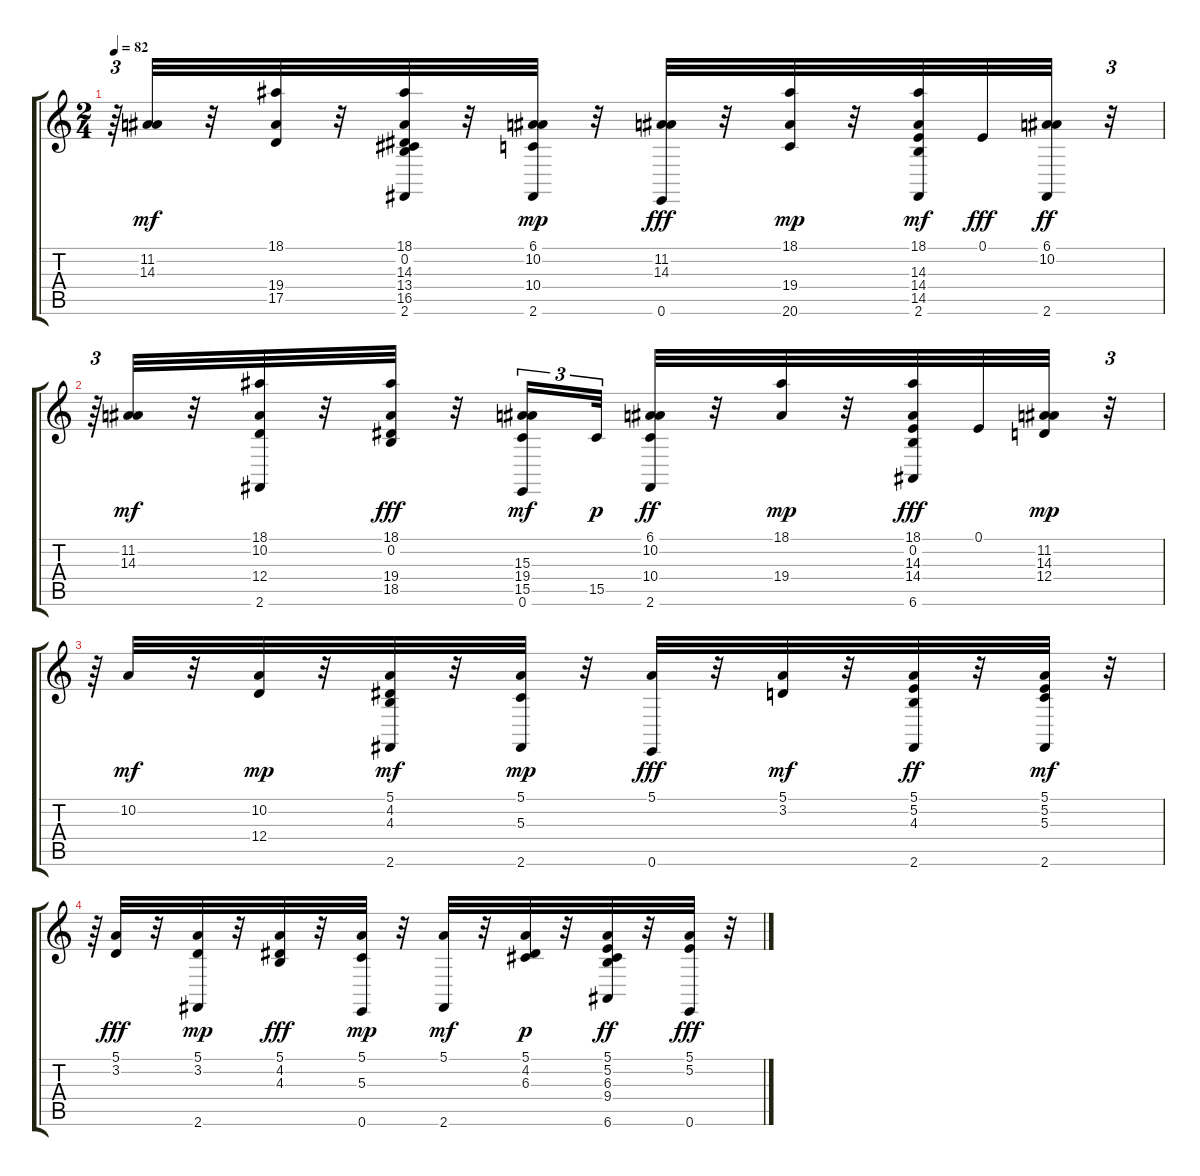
\track "" {instrument acousticgrandpiano}
\staff {score tabs}
\tuning (E4 B3 G3 D3 A2 E2) {hide}
\ts (2 4)
\tempo 82
\clef g2
\ks c
r.64{tu (3 2) dy ff} (11.2 14.3).32{dy mf} r.32 (18.1 19.4 17.5).32 r.32 (18.1 0.2 14.3 13.4 16.5 2.6).32 r.32 (6.1 10.2 10.4 2.6).32{dy mp} r.32 (11.2 14.3 0.6).32{dy fff} r.32 (18.1 19.4 20.6).32{dy mp} r.32 (18.1 14.3 14.4 14.5 2.6).32{dy mf} 0.1.32{dy fff} (6.1 10.2 2.6).32{dy ff} r.32{tu (3 2)} |
r.64{tu (3 2)} (11.2 14.3).32{dy mf} r.32 (18.1 10.2 12.4 2.6).32 r.32 (18.1 0.2 19.4 18.5).32{dy fff} r.32 (15.3 19.4 15.5 0.6).16{tu (3 2) dy mf} 15.5.32{tu (3 2) dy p} (6.1 10.2 10.4 2.6).32{dy ff} r.32 (18.1 19.4).32{dy mp} r.32 (18.1 0.2 14.3 14.4 6.6).32{dy fff} 0.1.32 (11.2 14.3 12.4).32{dy mp} r.32{tu (3 2)} |
r.64{tu (3 2)} 10.2.32{dy mf} r.32 (10.2 12.4).32{dy mp} r.32 (5.1 4.2 4.3 2.6).32{dy mf} r.32 (5.1 5.3 2.6).32{dy mp} r.32 (5.1 0.6).32{dy fff} r.32 (5.1 3.2).32{dy mf} r.32 (5.1 5.2 4.3 2.6).32{dy ff} r.32 (5.1 5.2 5.3 2.6).32{dy mf} r.32{tu (3 2)} |
r.64{tu (3 2)} (5.1 3.2).32{dy fff} r.32 (5.1 3.2 2.6).32{dy mp} r.32 (5.1 4.2 4.3).32{dy fff} r.32 (5.1 5.3 0.6).32{dy mp} r.32 (5.1 2.6).32{dy mf} r.32 (5.1 4.2 6.3).32{dy p} r.32 (5.1 5.2 6.3 9.4 6.6).32{dy ff} r.32 (5.1 5.2 0.6).32{dy fff} r.32{tu (3 2)}
